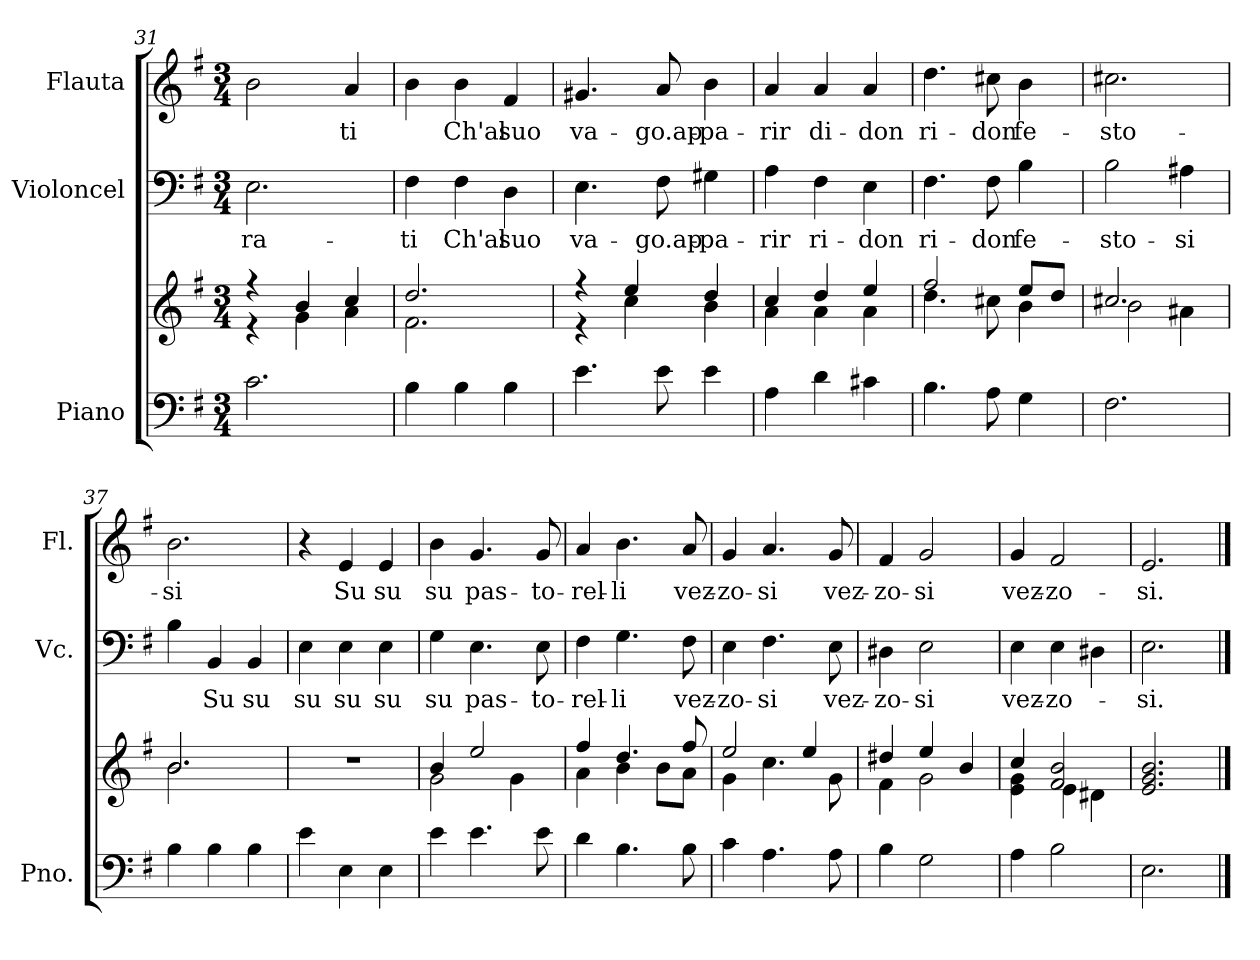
**kern	**kern	**kern	**text	**kern	**text
*part3	*part3	*part2	*part2	*part1	*part1
*staff4	*staff3	*staff2	*staff2	*staff1	*staff1
*I"Piano	*	*I"Violoncel	*	*I"Flauta	*
*I'Pno.	*	*I'Vc.	*	*I'Fl.	*
!!LO:PB:g=z
*clefF4	*clefG2	*clefF4	*	*clefG2	*
*k[f#]	*k[f#]	*k[f#]	*	*k[f#]	*
*M3/4	*M3/4	*M3/4	*	*M3/4	*
=31	=31	=31	=31	=31	=31
*	*^	*	*	*	*
!	!	!	!	!LO:LY:b	!	!
2.c\	4r	4r	2.E\	-ra-	2b\	.
.	4b/	4g\	.	.	.	.
!	!	!	!	!	!	!LO:LY:b
.	4cc/	4a\	.	.	4a/	-ti
=32	=32	=32	=32	=32	=32	=32
!	!	!	!	!LO:LY:b	!	!
4B\	2.dd/	2.f#\	4F#\	-ti	4b\	.
!	!	!	!	!LO:LY:b	!	!LO:LY:b
4B\	.	.	4F#\	Ch'al	4b\	Ch'al
!	!	!	!	!LO:LY:b	!	!LO:LY:b
4B\	.	.	4D\	suo	4f#/	suo
=33	=33	=33	=33	=33	=33	=33
!	!	!	!	!LO:LY:b	!	!LO:LY:b
4.e\	4r	4r	4.E\	va-	4.g#X/	va-
.	4ee/	4cc\	.	.	.	.
!	!	!	!	!LO:LY:b	!	!LO:LY:b
8e\	.	.	8F#\	-go.ap-	8a/	-go.ap-
!	!	!	!	!LO:LY:b	!	!LO:LY:b
4e\	4dd/	4b\	4G#X\	-pa-	4b\	-pa-
=34	=34	=34	=34	=34	=34	=34
!	!	!	!	!LO:LY:b	!	!LO:LY:b
4A\	4cc/	4a\	4A\	-rir	4a/	-rir
!	!	!	!	!LO:LY:b	!	!LO:LY:b
4d\	4dd/	4a\	4F#\	ri-	4a/	di-
!	!	!	!	!LO:LY:b	!	!LO:LY:b
4c#X\	4ee/	4a\	4E\	-don	4a/	-don
=35	=35	=35	=35	=35	=35	=35
!	!	!	!	!LO:LY:b	!	!LO:LY:b
4.B\	2ff#/	4.dd\	4.F#\	ri-	4.dd\	ri-
!	!	!	!	!LO:LY:b	!	!LO:LY:b
8A\	.	8cc#X\	8F#\	-don	8cc#X\	-don
!	!	!	!	!LO:LY:b	!	!LO:LY:b
4G\	8ee/L	4b\	4B\	fe-	4b\	fe-
.	8dd/J	.	.	.	.	.
!!LO:LB:g=z
=36	=36	=36	=36	=36	=36	=36
!	!	!	!	!LO:LY:b	!	!LO:LY:b
2.F#\	2.cc#X/	2b\	2B\	-sto-	2.cc#X\	-sto-
!	!	!	!	!LO:LY:b	!	!
.	.	4a#X\	4A#X\	-si	.	.
=37	=37	=37	=37	=37	=37	=37
!	!	!	!	!	!	!LO:LY:b
4B\	2.b/	2.b\	4B\	.	2.b\	-si
!	!	!	!	!LO:LY:b	!	!
4B\	.	.	4BB/	Su	.	.
!	!	!	!	!LO:LY:b	!	!
4B\	.	.	4BB/	su	.	.
*	*v	*v	*	*	*	*
=38	=38	=38	=38	=38	=38
!	!	!	!LO:LY:b	!	!
4e\	2.r	4E\	su	4r	.
!	!	!	!LO:LY:b	!	!LO:LY:b
4E\	.	4E\	su	4e/	Su
!	!	!	!LO:LY:b	!	!LO:LY:b
4E\	.	4E\	su	4e/	su
=39	=39	=39	=39	=39	=39
*	*^	*	*	*	*
!	!	!	!	!LO:LY:b	!	!LO:LY:b
4e\	4b/	2g\	4G\	su	4b\	su
!	!	!	!	!LO:LY:b	!	!LO:LY:b
4.e\	2ee/	.	4.E\	pas-	4.g/	pas-
.	.	4g\	.	.	.	.
!	!	!	!	!LO:LY:b	!	!LO:LY:b
8e\	.	.	8E\	-to-	8g/	-to-
=40	=40	=40	=40	=40	=40	=40
!	!	!	!	!LO:LY:b	!	!LO:LY:b
4d\	4ff#/	4a\	4F#\	-rel-	4a/	-rel-
!	!	!	!	!LO:LY:b	!	!LO:LY:b
4.B\	4.dd/	4b\	4.G\	-li	4.b\	-li
.	.	8b\L	.	.	.	.
!	!	!	!	!LO:LY:b	!	!LO:LY:b
8B\	8ff#/	8a\J	8F#\	vez-	8a/	vez-
!!LO:LB:g=z
=41	=41	=41	=41	=41	=41	=41
!	!	!	!	!LO:LY:b	!	!LO:LY:b
4c\	2ee/	4g\	4E\	-zo-	4g/	-zo-
!	!	!	!	!LO:LY:b	!	!LO:LY:b
4.A\	.	4.cc\	4.F#\	-si	4.a/	-si
.	4ee/	.	.	.	.	.
!	!	!	!	!LO:LY:b	!	!LO:LY:b
8A\	.	8g\	8E\	vez-	8g/	vez-
=42	=42	=42	=42	=42	=42	=42
!	!	!	!	!LO:LY:b	!	!LO:LY:b
4B\	4dd#X/	4f#\	4D#X\	-zo-	4f#/	-zo-
!	!	!	!	!LO:LY:b	!	!LO:LY:b
2G\	4ee/	2g\	2E\	-si	2g/	-si
.	4b/	.	.	.	.	.
=43	=43	=43	=43	=43	=43	=43
!	!	!	!	!LO:LY:b	!	!LO:LY:b
4A\	4cc/	4e\ 4g\	4E\	vez-	4g/	vez-
!	!	!	!	!LO:LY:b	!	!LO:LY:b
2B\	2f#/ 2b/	4e\	4E\	-zo-	2f#/	-zo-
.	.	4d#X\	4D#X\	.	.	.
=44	=44	=44	=44	=44	=44	=44
!	!	!	!	!LO:LY:b	!	!LO:LY:b
*	*v	*v	*	*	*	*
2.E\	2.e/ 2.g/ 2.b/	2.E\	-si.	2.e/	-si.
==	==	==	==	==	==
*-	*-	*-	*-	*-	*-
